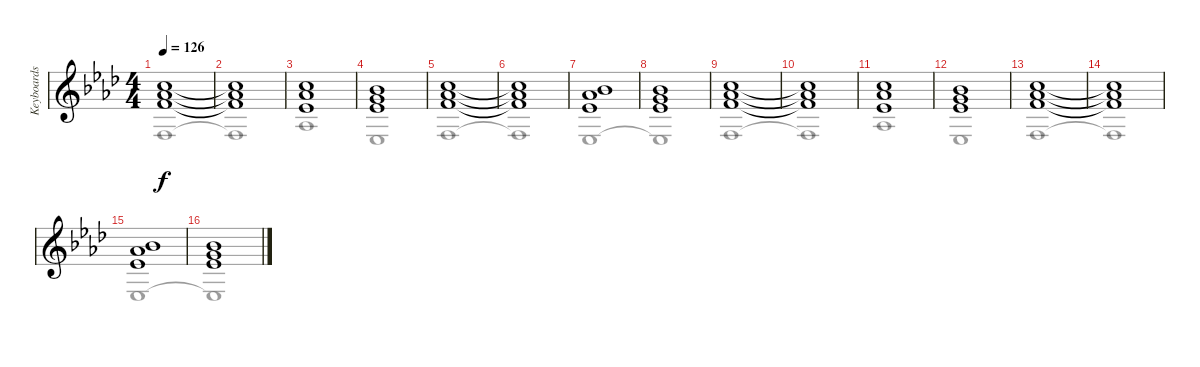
\track ("Keyboards" "Keyboards") {instrument acousticgrandpiano}
\staff {score}
\tuning (E4 B3 G3 D3 A2 E2) {hide}
\voice
\ts (4 4)
\tempo 126
\clef g2
\ks fminor
(8.1 9.2 10.3).1{dy f} |
(8.1{t} 9.2{t} 10.3{t}).1 |
(8.1 9.2 8.3).1 |
(6.1 8.2 8.3).1 |
(8.1 9.2 10.3).1 |
(8.1{t} 9.2{t} 10.3{t}).1 |
(6.1 9.2 8.3).1 |
(6.1 8.2 8.3).1 |
(8.1 9.2 10.3).1 |
(8.1{t} 9.2{t} 10.3{t}).1 |
(8.1 9.2 8.3).1 |
(6.1 8.2 8.3).1 |
(8.1 9.2 10.3).1 |
(8.1{t} 9.2{t} 10.3{t}).1 |
(6.1 9.2 8.3).1 |
(6.1 8.2 8.3).1
\voice
\clef g2
\ottava regular
\simile none
\ks fminor
3.4.1{dy f} |
3.4{t}.1 |
1.3.1 |
1.4.1 |
3.4.1 |
3.4{t}.1 |
1.4.1 |
1.4{t}.1 |
3.4.1 |
3.4{t}.1 |
1.3.1 |
1.4.1 |
3.4.1 |
3.4{t}.1 |
1.4.1 |
1.4{t}.1
